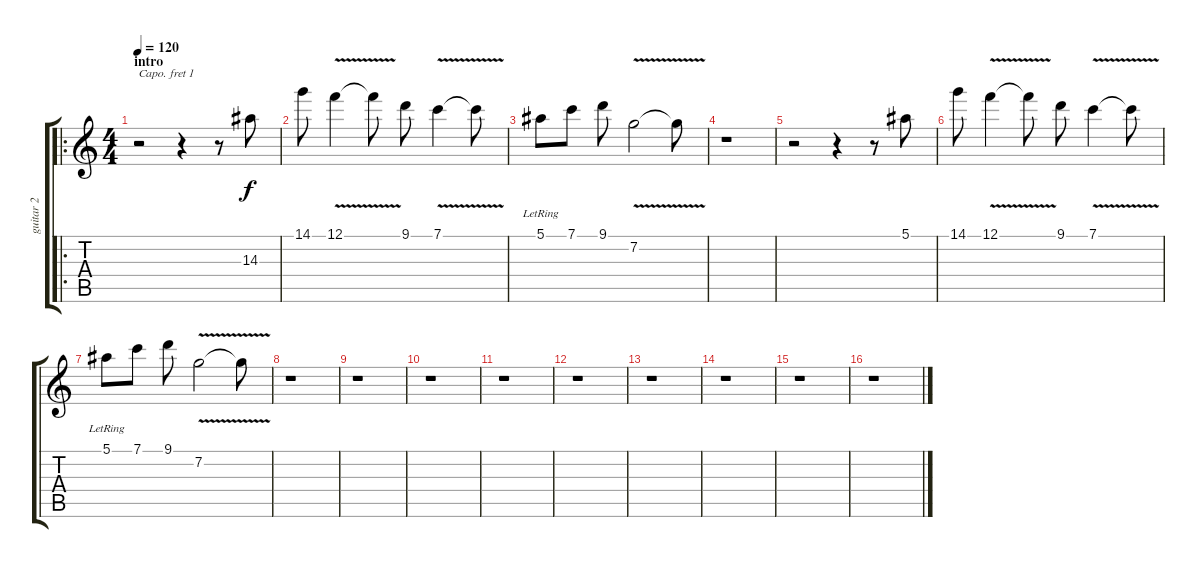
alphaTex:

\track ("guitar 2" "guitar 2") {instrument overdrivenguitar}
\staff {score tabs}
\capo 1
\tuning (E4 B3 G3 D3 A2 E2) {hide}
\ro
\ts (4 4)
\section ("" "intro")
\tempo 120
\clef g2
\ks c
r.2{dy f instrument overdrivenguitar} r.4 r.8 14.3.8 |
14.1.8 12.1{v}.4 12.1{t}.8 9.1.8 7.1{v}.4 7.1{t}.8 |
5.1{lr}.8 7.1.8 9.1.8 7.2{v}.2 7.2{t}.8 |
r.1 |
r.2 r.4 r.8 5.1.8{volume 8} |
14.1.8 12.1{v}.4 12.1{t}.8 9.1.8 7.1{v}.4 7.1{t}.8 |
5.1{lr}.8 7.1.8 9.1.8 7.2{v}.2 7.2{t}.8 |
r.1 |
r.1 |
r.1 |
r.1 |
r.1 |
r.1 |
r.1 |
r.1 |
r.1
